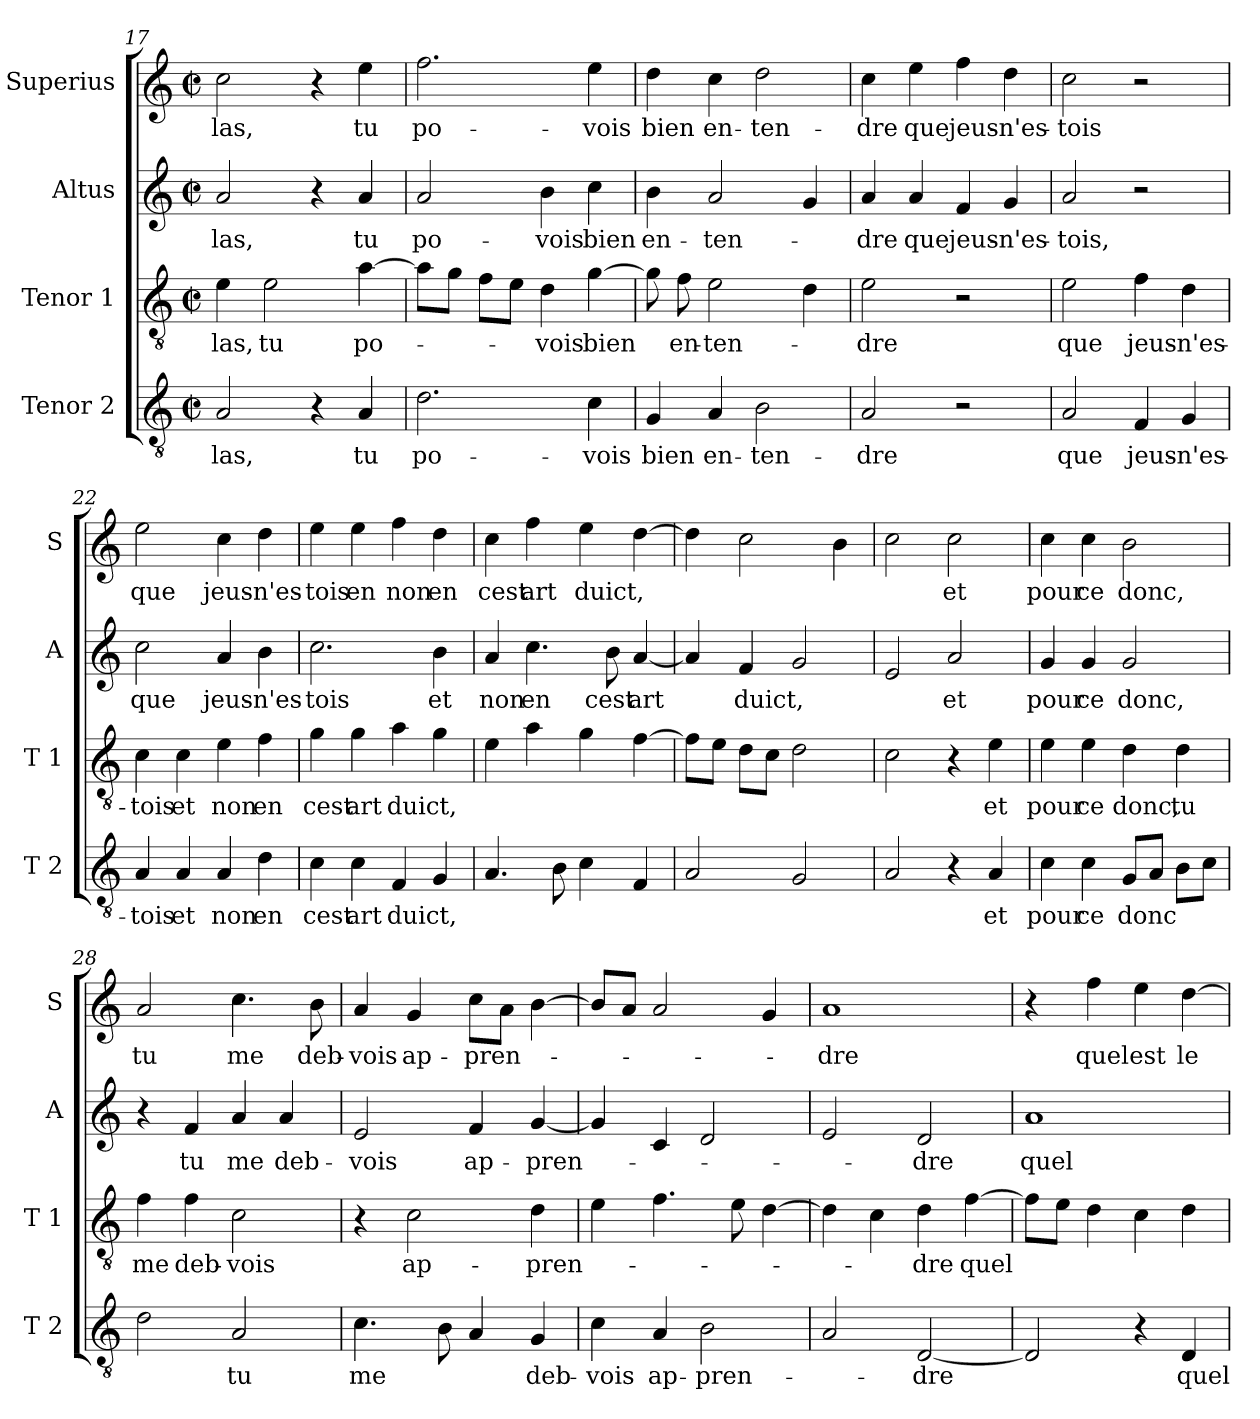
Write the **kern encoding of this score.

**kern	**text	**kern	**text	**kern	**text	**kern	**text
*part4	*part4	*part3	*part3	*part2	*part2	*part1	*part1
*staff4	*staff4	*staff3	*staff3	*staff2	*staff2	*staff1	*staff1
*I"Tenor 2	*	*I"Tenor 1	*	*I"Altus	*	*I"Superius	*
*I'T 2	*	*I'T 1	*	*I'A	*	*I'S	*
*clefGv2	*	*clefGv2	*	*clefG2	*	*clefG2	*
*k[]	*	*k[]	*	*k[]	*	*k[]	*
*C:	*	*C:	*	*C:	*	*C:	*
*M2/2	*	*M2/2	*	*M2/2	*	*M2/2	*
*met(c|)	*	*met(c|)	*	*met(c|)	*	*met(c|)	*
=17	=17	=17	=17	=17	=17	=17	=17
2A/	-las,	4e\	-las,	2a/	-las,	2cc\	-las,
.	.	2e\	tu	.	.	.	.
4r	.	.	.	4r	.	4r	.
4A/	tu	[4a\	po-	4a/	tu	4ee\	tu
=18	=18	=18	=18	=18	=18	=18	=18
2.d\	po-	8a\L]	.	2a/	po-	2.ff\	po-
.	.	8g\J	.	.	.	.	.
.	.	8f\L	.	.	.	.	.
.	.	8e\J	.	.	.	.	.
.	.	4d\	-vois	4b\	-vois	.	.
4c\	-vois	[4g\	bien	4cc\	bien	4ee\	-vois
=19	=19	=19	=19	=19	=19	=19	=19
4G/	bien	8g\]	.	4b\	en-	4dd\	bien
.	.	8f\	en-	.	.	.	.
4A/	en-	2e\	-ten-	2a/	-ten-	4cc\	en-
2B\	-ten-	.	.	.	.	2dd\	-ten-
.	.	4d\	.	4g/	.	.	.
=20	=20	=20	=20	=20	=20	=20	=20
2A/	-dre	2e\	-dre	4a/	-dre	4cc\	-dre
.	.	.	.	4a/	que	4ee\	que
2r	.	2r	.	4f/	jeus-	4ff\	jeus-
.	.	.	.	4g/	-n'es-	4dd\	-n'es-
!!LO:LB:g=z
=21	=21	=21	=21	=21	=21	=21	=21
2A/	que	2e\	que	2a/	-tois,	2cc\	-tois
4F/	jeus-	4f\	jeus-	2r	.	2r	.
4G/	-n'es-	4d\	-n'es-	.	.	.	.
=22	=22	=22	=22	=22	=22	=22	=22
4A/	-tois	4c\	-tois	2cc\	que	2ee\	que
4A/	et	4c\	et	.	.	.	.
4A/	non	4e\	non	4a/	jeus-	4cc\	jeus-
4d\	en	4f\	en	4b\	-n'es-	4dd\	-n'es-
=23	=23	=23	=23	=23	=23	=23	=23
4c\	cest	4g\	cest	2.cc\	-tois	4ee\	-tois
4c\	art	4g\	art	.	.	4ee\	en
4F/	duict,	4a\	duict,	.	.	4ff\	non
4G/	.	4g\	.	4b\	et	4dd\	en
=24	=24	=24	=24	=24	=24	=24	=24
4.A/	.	4e\	.	4a/	non	4cc\	cest
.	.	4a\	.	4.cc\	en	4ff\	art
8B\	.	.	.	.	.	.	.
4c\	.	4g\	.	.	.	4ee\	duict,
.	.	.	.	8b\	cest	.	.
4F/	.	[4f\	.	[4a/	art	[4dd\	.
=25	=25	=25	=25	=25	=25	=25	=25
2A/	.	8f\L]	.	4a/]	.	4dd\]	.
.	.	8e\J	.	.	.	.	.
.	.	8d\L	.	4f/	duict,	2cc\	.
.	.	8c\J	.	.	.	.	.
2G/	.	2d\	.	2g/	.	.	.
.	.	.	.	.	.	4b\	.
!!LO:LB:g=z
=26	=26	=26	=26	=26	=26	=26	=26
2A/	.	2c\	.	2e/	.	2cc\	.
4r	.	4r	.	2a/	et	2cc\	et
4A/	et	4e\	et	.	.	.	.
=27	=27	=27	=27	=27	=27	=27	=27
4c\	pour	4e\	pour	4g/	pour	4cc\	pour
4c\	ce	4e\	ce	4g/	ce	4cc\	ce
8G/L	donc	4d\	donc,	2g/	donc,	2b\	donc,
8A/J	.	.	.	.	.	.	.
8B\L	.	4d\	tu	.	.	.	.
8c\J	.	.	.	.	.	.	.
=28	=28	=28	=28	=28	=28	=28	=28
2d\	.	4f\	me	4r	.	2a/	tu
.	.	4f\	deb-	4f/	tu	.	.
2A/	tu	2c\	-vois	4a/	me	4.cc\	me
.	.	.	.	4a/	deb-	.	.
.	.	.	.	.	.	8b\	deb-
=29	=29	=29	=29	=29	=29	=29	=29
4.c\	me	4r	.	2e/	-vois	4a/	-vois
.	.	2c\	ap-	.	.	4g/	ap-
8B\	.	.	.	.	.	.	.
4A/	.	.	.	4f/	ap-	8cc\L	-pren-
.	.	.	.	.	.	8a\J	.
4G/	deb-	4d\	-pren-	[4g/	-pren-	[4b\	.
=30	=30	=30	=30	=30	=30	=30	=30
4c\	-vois	4e\	.	4g/]	.	8b/L]	.
.	.	.	.	.	.	8a/J	.
4A/	ap-	4.f\	.	4c/	.	2a/	.
2B\	-pren-	.	.	2d/	.	.	.
.	.	8e\	.	.	.	.	.
.	.	[4d\	.	.	.	4g/	.
!!LO:PB:g=z
=31	=31	=31	=31	=31	=31	=31	=31
2A/	.	4d\]	.	2e/	.	1a	-dre
.	.	4c\	.	.	.	.	.
[2D/	-dre	4d\	-dre	2d/	-dre	.	.
.	.	[4f\	quel	.	.	.	.
=32	=32	=32	=32	=32	=32	=32	=32
2D/]	.	8f\L]	.	1a	quel	4r	.
.	.	8e\J	.	.	.	.	.
.	.	4d\	.	.	.	4ff\	quel
4r	.	4c\	.	.	.	4ee\	est
4D/	quel	4d\	.	.	.	[4dd\	le
=	=	=	=	=	=	=	=
*-	*-	*-	*-	*-	*-	*-	*-
